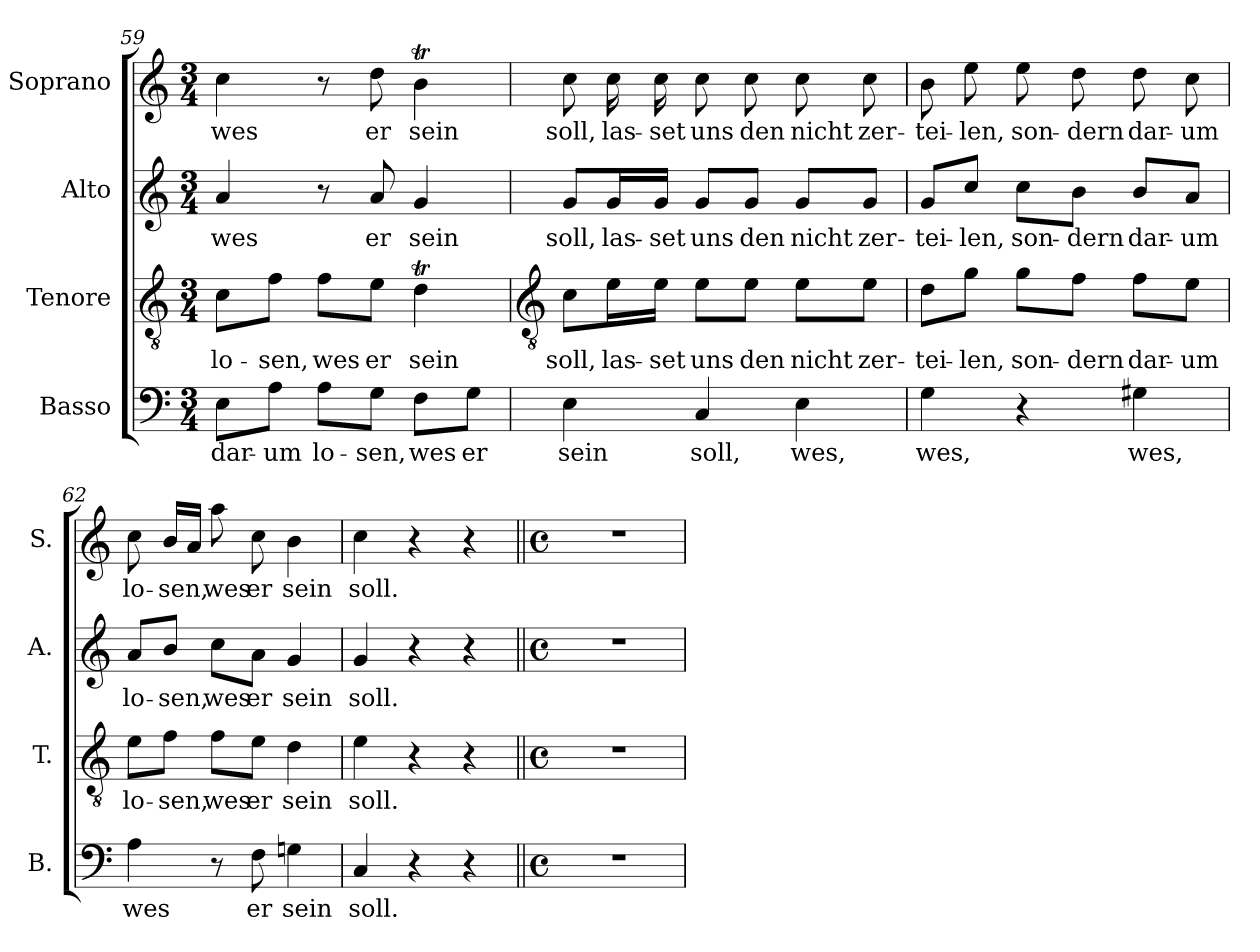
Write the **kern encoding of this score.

**kern	**text	**kern	**text	**kern	**text	**kern	**text
*part4	*part4	*part3	*part3	*part2	*part2	*part1	*part1
*staff4	*staff4	*staff3	*staff3	*staff2	*staff2	*staff1	*staff1
*I"Basso	*	*I"Tenore	*	*I"Alto	*	*I"Soprano	*
*I'B.	*	*I'T.	*	*I'A.	*	*I'S.	*
*clefF4	*	*clefGv2	*	*clefG2	*	*clefG2	*
*k[]	*	*k[]	*	*k[]	*	*k[]	*
*C:	*	*C:	*	*C:	*	*C:	*
*M3/4	*	*M3/4	*	*M3/4	*	*M3/4	*
=59	=59	=59	=59	=59	=59	=59	=59
!	!LO:LY:b	!	!LO:LY:b	!	!LO:LY:b	!	!LO:LY:b
8E\L	dar-	8c\L	lo-	4a	wes	4cc	wes
!	!LO:LY:b	!	!LO:LY:b	!	!	!	!
8A\J	-um	8f\J	-sen,	.	.	.	.
!	!LO:LY:b	!	!LO:LY:b	!	!	!	!
8A\L	lo-	8f\L	wes	8r	.	8r	.
!	!LO:LY:b	!	!LO:LY:b	!	!LO:LY:b	!	!LO:LY:b
8G\J	-sen,	8e\J	er	8a	er	8dd	er
!	!LO:LY:b	!	!LO:LY:b	!	!LO:LY:b	!	!LO:LY:b
8F\L	wes	4dT	sein	4g	sein	4bt	sein
!	!LO:LY:b	!	!	!	!	!	!
8G\J	er	.	.	.	.	.	.
!!LO:LB:g=z
=60	=60	=60	=60	=60	=60	=60	=60
*	*	*clefGv2	*	*	*	*	*
!	!LO:LY:b	!	!LO:LY:b	!	!LO:LY:b	!	!LO:LY:b
4E	sein	8c\L	soll,	8g/L	soll,	8cc	soll,
!	!	!	!LO:LY:b	!	!LO:LY:b	!	!LO:LY:b
.	.	16e\L	las-	16g/L	las-	16cc	las-
!	!	!	!LO:LY:b	!	!LO:LY:b	!	!LO:LY:b
.	.	16e\JJ	-set	16g/JJ	-set	16cc	-set
!	!LO:LY:b	!	!LO:LY:b	!	!LO:LY:b	!	!LO:LY:b
4C	soll,	8e\L	uns	8g/L	uns	8cc	uns
!	!	!	!LO:LY:b	!	!LO:LY:b	!	!LO:LY:b
.	.	8e\J	den	8g/J	den	8cc	den
!	!LO:LY:b	!	!LO:LY:b	!	!LO:LY:b	!	!LO:LY:b
4E	wes,	8e\L	nicht	8g/L	nicht	8cc	nicht
!	!	!	!LO:LY:b	!	!LO:LY:b	!	!LO:LY:b
.	.	8e\J	zer-	8g/J	zer-	8cc	zer-
=61	=61	=61	=61	=61	=61	=61	=61
!	!LO:LY:b	!	!LO:LY:b	!	!LO:LY:b	!	!LO:LY:b
4G	wes,	8d\L	-tei-	8g/L	-tei-	8b	-tei-
!	!	!	!LO:LY:b	!	!LO:LY:b	!	!LO:LY:b
.	.	8g\J	-len,	8cc/J	-len,	8ee	-len,
!	!	!	!LO:LY:b	!	!LO:LY:b	!	!LO:LY:b
4r	.	8g\L	son-	8cc\L	son-	8ee	son-
!	!	!	!LO:LY:b	!	!LO:LY:b	!	!LO:LY:b
.	.	8f\J	-dern	8b\J	-dern	8dd	-dern
!	!LO:LY:b	!	!LO:LY:b	!	!LO:LY:b	!	!LO:LY:b
4G#X	wes,	8f\L	dar-	8b/L	dar-	8dd	dar-
!	!	!	!LO:LY:b	!	!LO:LY:b	!	!LO:LY:b
.	.	8e\J	-um	8a/J	-um	8cc	-um
=62	=62	=62	=62	=62	=62	=62	=62
!	!LO:LY:b	!	!LO:LY:b	!	!LO:LY:b	!	!LO:LY:b
4A	wes	8e\L	lo-	8a/L	lo-	8cc	lo-
!	!	!	!LO:LY:b	!	!LO:LY:b	!	!LO:LY:b
.	.	8f\J	-sen,	8b/J	-sen,	16bLL	-sen,
.	.	.	.	.	.	16aJJ	.
!	!	!	!LO:LY:b	!	!LO:LY:b	!	!LO:LY:b
8r	.	8f\L	wes	8cc\L	wes	8aa	wes
!	!LO:LY:b	!	!LO:LY:b	!	!LO:LY:b	!	!LO:LY:b
8F	er	8e\J	er	8a\J	er	8cc	er
!	!LO:LY:b	!	!LO:LY:b	!	!LO:LY:b	!	!LO:LY:b
4Gn	sein	4d	sein	4g	sein	4b	sein
=63	=63	=63	=63	=63	=63	=63	=63
!	!LO:LY:b	!	!LO:LY:b	!	!LO:LY:b	!	!LO:LY:b
4C	soll.	4e	soll.	4g	soll.	4cc	soll.
4r	.	4r	.	4r	.	4r	.
4r	.	4r	.	4r	.	4r	.
=64||	=64||	=64||	=64||	=64||	=64||	=64||	=64||
*M4/4	*	*M4/4	*	*M4/4	*	*M4/4	*
*met(c)	*	*met(c)	*	*met(c)	*	*met(c)	*
1r	.	1r	.	1r	.	1r	.
=	=	=	=	=	=	=	=
*-	*-	*-	*-	*-	*-	*-	*-
